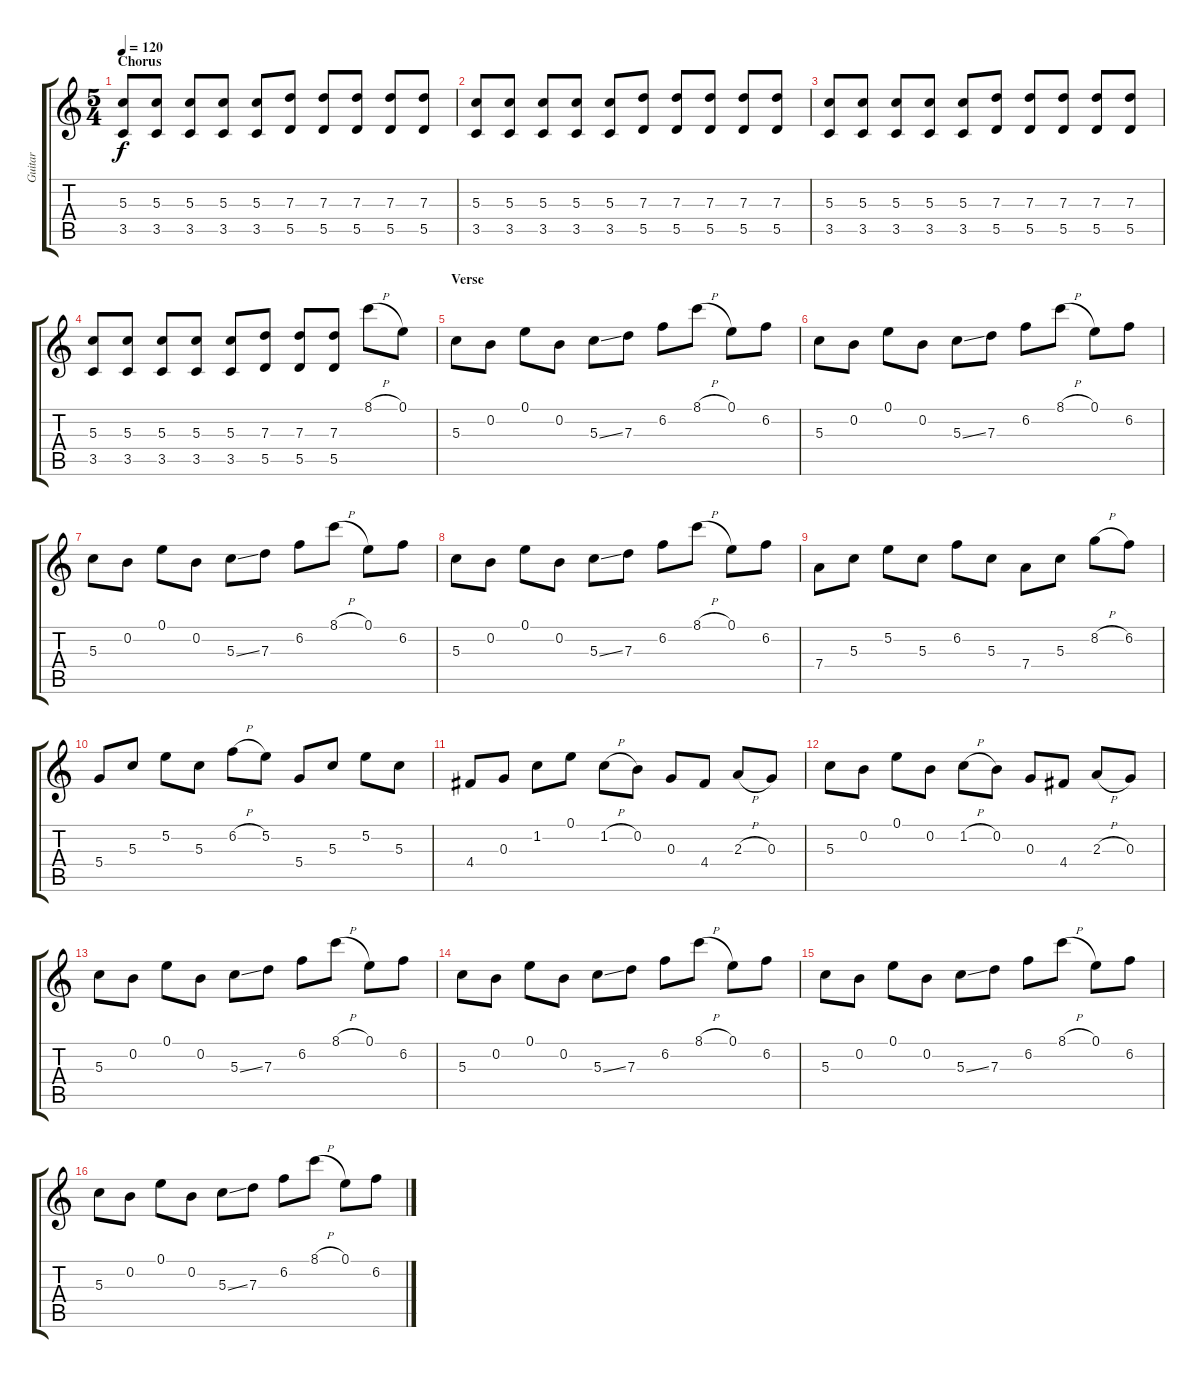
\track ("Guitar" "Guitar") {instrument acousticguitarsteel}
\staff {score tabs}
\tuning (E4 B3 G3 D3 A2 E2) {hide}
\ts (5 4)
\section ("" "Chorus")
\tempo 120
\clef g2
\ks c
(5.3 3.5).8{dy f} (5.3 3.5).8 (5.3 3.5).8 (5.3 3.5).8 (5.3 3.5).8 (7.3 5.5).8 (7.3 5.5).8 (7.3 5.5).8 (7.3 5.5).8 (7.3 5.5).8 |
(5.3 3.5).8 (5.3 3.5).8 (5.3 3.5).8 (5.3 3.5).8 (5.3 3.5).8 (7.3 5.5).8 (7.3 5.5).8 (7.3 5.5).8 (7.3 5.5).8 (7.3 5.5).8 |
(5.3 3.5).8 (5.3 3.5).8 (5.3 3.5).8 (5.3 3.5).8 (5.3 3.5).8 (7.3 5.5).8 (7.3 5.5).8 (7.3 5.5).8 (7.3 5.5).8 (7.3 5.5).8 |
(5.3 3.5).8 (5.3 3.5).8 (5.3 3.5).8 (5.3 3.5).8 (5.3 3.5).8 (7.3 5.5).8 (7.3 5.5).8 (7.3 5.5).8 8.1{h}.8 0.1.8 |
\section ("" "Verse")
5.3.8 0.2.8 0.1.8 0.2.8 5.3{ss}.8 7.3.8 6.2.8 8.1{h}.8 0.1.8 6.2.8 |
5.3.8 0.2.8 0.1.8 0.2.8 5.3{ss}.8 7.3.8 6.2.8 8.1{h}.8 0.1.8 6.2.8 |
5.3.8 0.2.8 0.1.8 0.2.8 5.3{ss}.8 7.3.8 6.2.8 8.1{h}.8 0.1.8 6.2.8 |
5.3.8 0.2.8 0.1.8 0.2.8 5.3{ss}.8 7.3.8 6.2.8 8.1{h}.8 0.1.8 6.2.8 |
7.4.8 5.3.8 5.2.8 5.3.8 6.2.8 5.3.8 7.4.8 5.3.8 8.2{h}.8 6.2.8 |
5.4.8 5.3.8 5.2.8 5.3.8 6.2{h}.8 5.2.8 5.4.8 5.3.8 5.2.8 5.3.8 |
4.4.8 0.3.8 1.2.8 0.1.8 1.2{h}.8 0.2.8 0.3.8 4.4.8 2.3{h}.8 0.3.8 |
5.3.8 0.2.8 0.1.8 0.2.8 1.2{h}.8 0.2.8 0.3.8 4.4.8 2.3{h}.8 0.3.8 |
5.3.8 0.2.8 0.1.8 0.2.8 5.3{ss}.8 7.3.8 6.2.8 8.1{h}.8 0.1.8 6.2.8 |
5.3.8 0.2.8 0.1.8 0.2.8 5.3{ss}.8 7.3.8 6.2.8 8.1{h}.8 0.1.8 6.2.8 |
5.3.8 0.2.8 0.1.8 0.2.8 5.3{ss}.8 7.3.8 6.2.8 8.1{h}.8 0.1.8 6.2.8 |
5.3.8 0.2.8 0.1.8 0.2.8 5.3{ss}.8 7.3.8 6.2.8 8.1{h}.8 0.1.8 6.2.8
